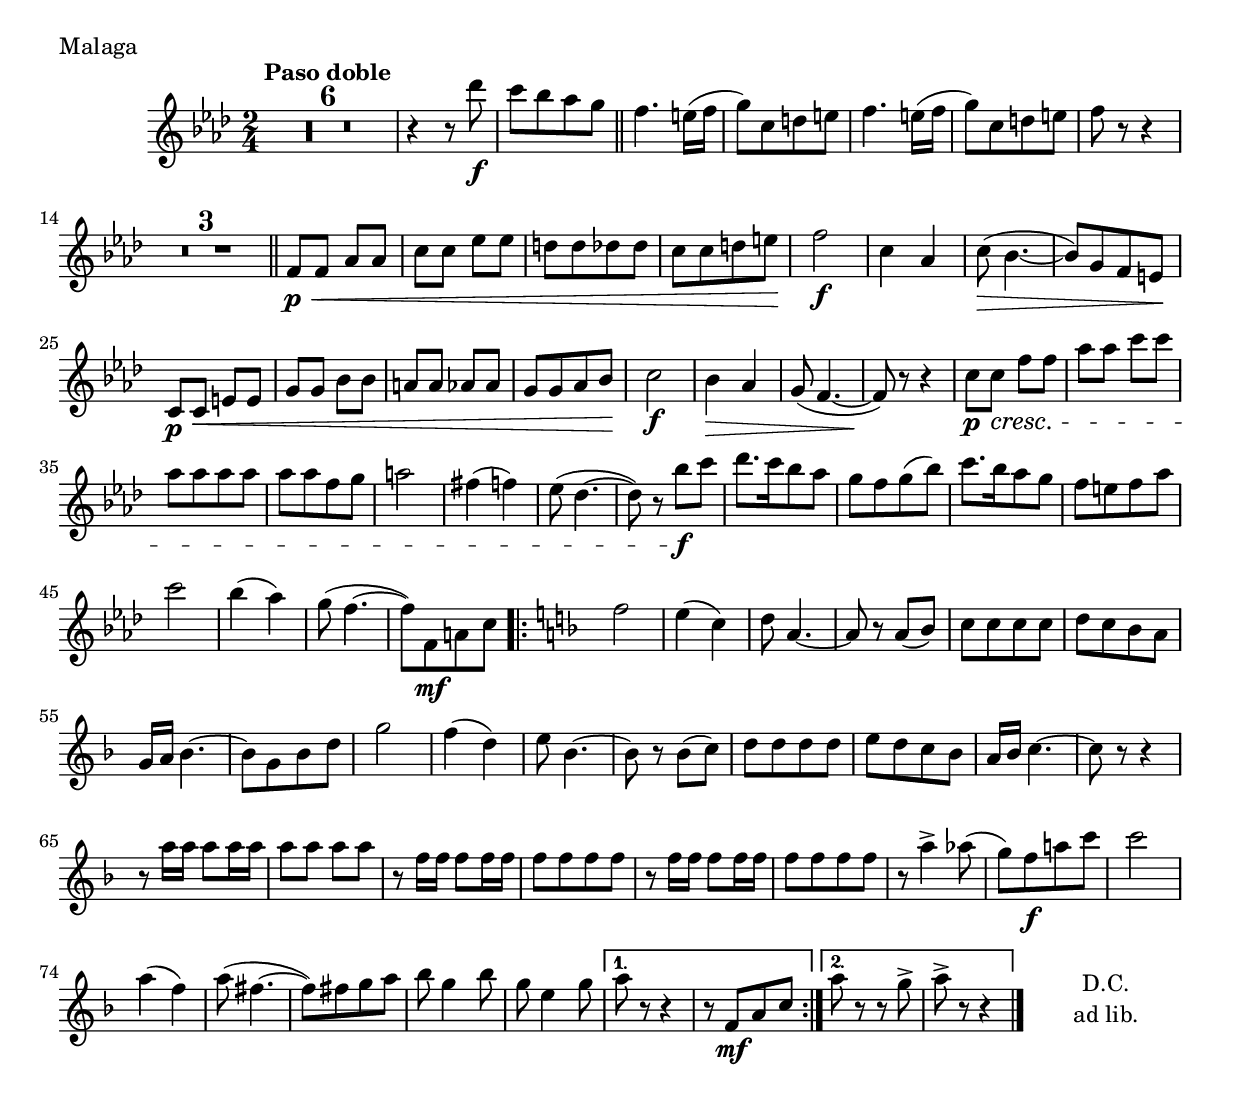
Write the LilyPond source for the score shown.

\version "2.22.1"

% When ready to include in collection:	1. Comment out top section with \Include file(s)
%					2. \midi section if present.
%Comment out from here
%{
\include "../../../Includes/Polis_format.ily"

%...to here
%}
  \score {

    % Svenska Polisens Marscher: 1. Malaga   
    \relative c'' { 
    	    \key aes \major \time 2/4 
    	    \compressEmptyMeasures
    	    \set Score.markFormatter = #format-mark-box-letters
    	    R2*6^\markup {\bold {Paso doble}} |r4 r8 des'\f 
    	    c [bes aes g] \bar "||"
    	    f4. e16 (f |g8) [c, d e] |f4. e16 (f |g8) [c, d e] |f r r4 |R2*3
    	    \bar "||" |f,8\p\< f aes aes |c c ees ees |d [d des des] 
    	    c [c d e]\! |f2\f |c4 aes |c8\> (bes4.~|bes8) [g f e]\! |c\p c\< e e 
    	    g g bes bes 
    	    a [a] aes [aes] |g [g aes bes]\! |c2\f |bes4\> aes |g8 (f4.~ 
    	    f8)\! r r4 
    	    c'8\p c\cresc f f |aes aes c c |aes [aes aes aes] |aes [aes f g] 
    	    a2 |fis4 (f) |ees8 (des4.~ |des8) r bes'\f c |des8. [c16 bes8 aes] 
    	    g [f g (bes)] |c8. [bes16 aes8 g] |f [e f aes] |c2 |bes4 (aes) 
    	    g8 (f4.~ | f8) [f,\mf a c]
    	    
    	    \repeat volta 2 {
    	    \key f \major
    	    f2 |e4 (c) |d8 a4.~ |a8 r a (bes) |c [c c c] |d [c bes a] 
    	    g16 a bes4.~
    	    bes8 [g bes d] |g2 |f4 (d) |e8 bes4.~ |bes8 r bes (c) |d [d d d]
    	    e [d c bes] |a16 bes c4.~ |c8 r r4 |r8 a'16 a a8 a16 a 
    	    a8 a a a] |r f16 f f8 f16 f |f8 [f f f] 
    	    r f16 f f8 f16 f |f8 [f f f] |r a4-> aes8 ( 
    	    g) [f\f a! c] |c2 |a4 (f) |a8 (fis4.~ |fis8) [fis g a] |bes8 g4 bes8
    	    g8 e4 g8 }
    	    \alternative {
    	    	    {a8 r r4 |r8 f,\mf [a c]}
    	    	    {a'8 r r g-> |a-> r r4}
    	    }
    	    \bar "|."
\override Staff.KeySignature.break-visibility = #all-invisible
\override Staff.Clef.break-visibility = #all-invisible
\cadenzaOn
      \stopStaff
      
         \once \override TextScript.extra-offset = #'( 4 . -3.5 )
         | s1*0^\markup {\center-column { D.C. \line {ad lib.}}} 

        
        % Increasing the unfold counter will expand the staff-free space
        \repeat unfold 4 {
          s4 s4
          \bar ""
        }
        
        \break
     \startStaff
   \cadenzaOff

    }%end relative
    \header {
    	    piece = "Malaga"
    	    composer = "Josef Rixner"
    	}
  }%end score
